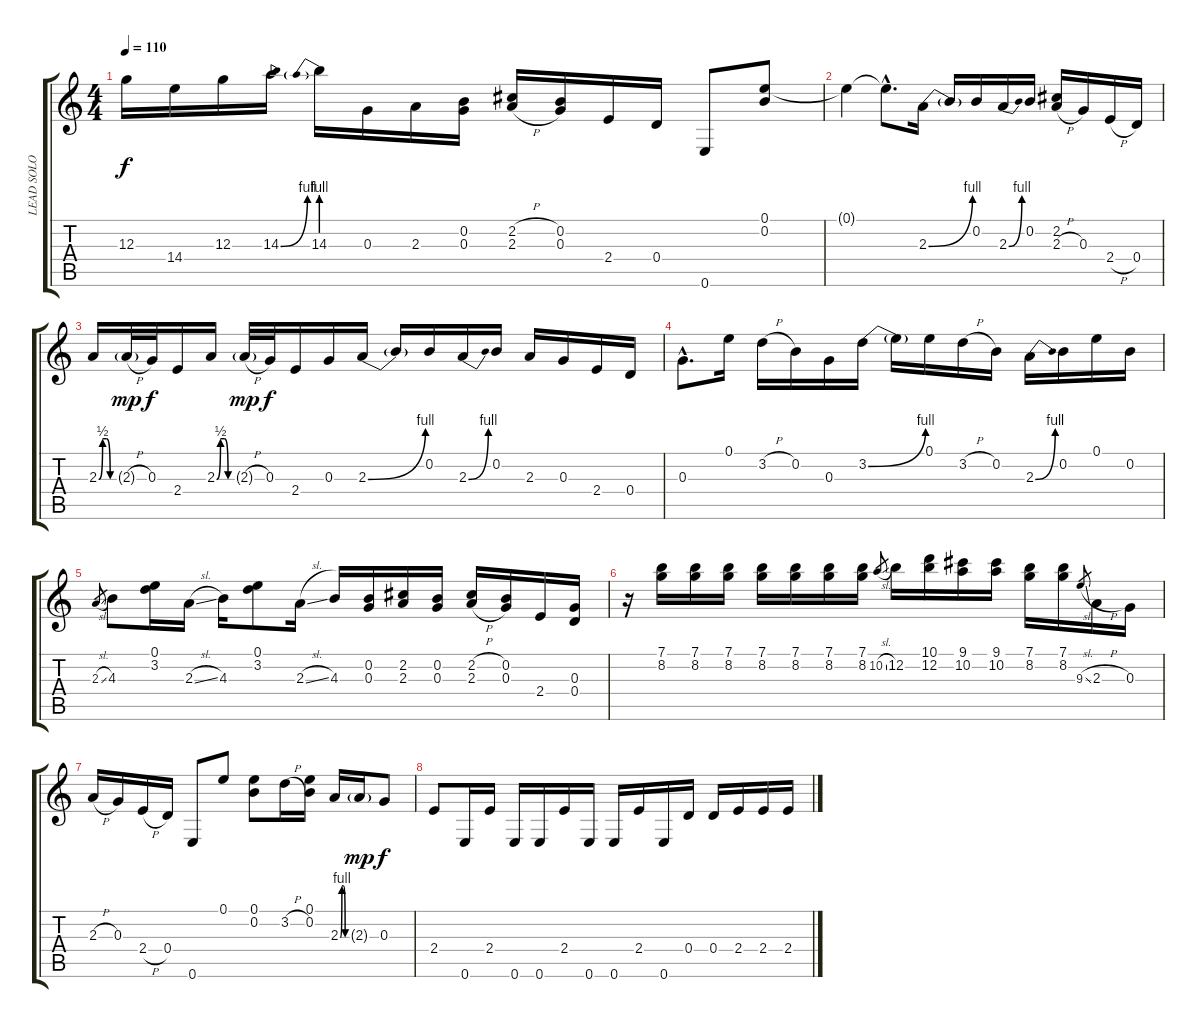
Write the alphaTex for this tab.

\track ("LEAD SOLO" "LEAD SOLO") {instrument overdrivenguitar}
\staff {score tabs}
\tuning (E4 B3 G3 D3 A2 E2) {hide}
\ts (4 4)
\tempo 110
\clef g2
\ks c
12.3.16{dy f} 14.4.16 12.3.16 14.3{be (bend 0 0 60 4)}.16 14.3{be (prebend 0 4 60 4)}.16 0.3.16 2.3.16 (0.2 0.3).16 (2.2{h} 2.3{h}).16 (0.2 0.3).16 2.4.16 0.4.16 0.6.8 (0.1 0.2).8 |
0.1{t}.4 0.1{hac t}.8{d} 2.3{be (bend 0 0 60 4)}.16 2.3{t}.16 0.2.16 2.3{be (bend 0 0 60 4)}.16 0.2.16 (2.2 2.3{h}).16 0.3.16 2.4{h}.16 0.4.16 |
2.3{be (custom 0 0 15 2 30 2 45 0 60 0)}.16 2.3{h g}.32{dy mp} 0.3.32{dy f} 2.4.16 2.3{be (custom 0 0 15 2 30 2 45 0 60 0)}.16 2.3{h g}.32{dy mp} 0.3.32{dy f} 2.4.16 0.3.16 2.3{be (bend 0 0 60 4)}.16 2.3{t}.16 0.2.16 2.3{be (bend 0 0 60 4)}.16 0.2.16 2.3.16 0.3.16 2.4.16 0.4.16 |
0.3{hac}.8{d} 0.1.16 3.2{h}.16 0.2.16 0.3.16 3.2{be (bend 0 0 60 4)}.16 3.2{t}.16 0.1.16 3.2{h}.16 0.2.16 2.3{be (bend 0 0 60 4)}.16 0.2.16 0.1.16 0.2.16 |
2.3{sl}.8{gr} 4.3.8 (0.1 3.2).16 2.3{sl}.16 4.3.16 (0.1 3.2).8 2.3{sl}.16 4.3.16 (0.2 0.3).16 (2.2 2.3).16 (0.2 0.3).16 (2.2{h} 2.3{h}).16 (0.2 0.3).16 2.4.16 (0.3 0.4).16 |
r.16 (7.1 8.2).16 (7.1 8.2).16 (7.1 8.2).16 (7.1 8.2).16 (7.1 8.2).16 (7.1 8.2).16 (7.1 8.2).16 10.2{sl}.8{gr} 12.2.16 (10.1 12.2).16 (9.1 10.2).16 (9.1 10.2).16 (7.1 8.2).16 (7.1 8.2).16 9.3{sl}.8{gr} 2.3{h}.16 0.3.16 |
2.3{h}.16 0.3.16 2.4{h}.16 0.4.16 0.6.8 0.1.8 (0.1 0.2).8 3.2{h}.16 (0.1 0.2).16 2.3{be (custom 0 0 15 4 30 4 45 0 60 0)}.16 2.3{g}.16{dy mp} 0.3.8{dy f} |
2.4.8 0.6.16 2.4.16 0.6.16 0.6.16 2.4.16 0.6.16 0.6.16 2.4.16 0.6.16 0.4.16 0.4.16 2.4.16 2.4.16 2.4.16
